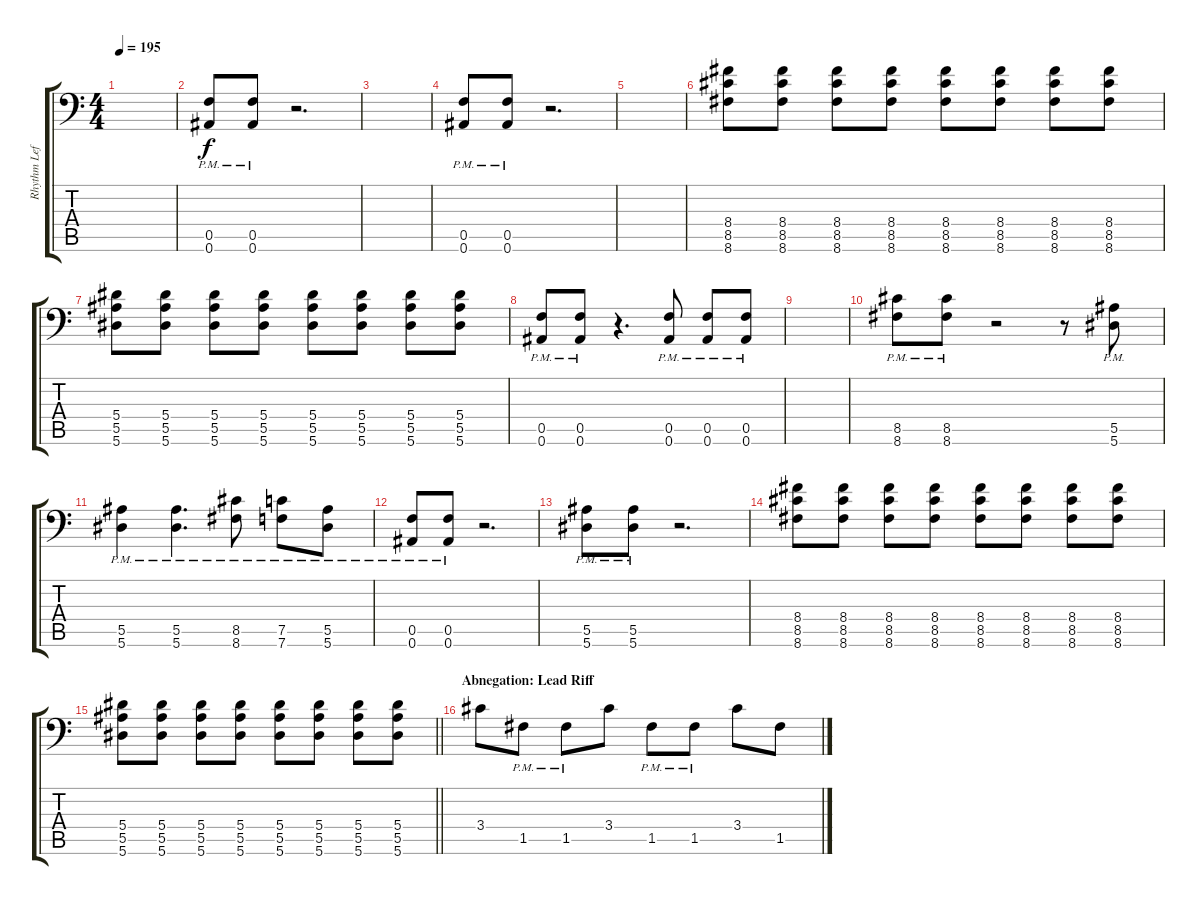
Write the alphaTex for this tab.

\track ("Rhythm Left" "Rhythm Lef") {instrument distortionguitar}
\staff {score tabs}
\tuning (C4 G3 Eb3 Bb2 F2 Bb1) {hide}
\ts (4 4)
\tempo 195
\clef f4
\ks c
|
(0.5{pm} 0.6{pm}).8 (0.5{pm} 0.6{pm}).8 r.2{d} |
|
(0.5{pm} 0.6{pm}).8 (0.5{pm} 0.6{pm}).8 r.2{d} |
|
(8.4 8.5 8.6).8 (8.4 8.5 8.6).8 (8.4 8.5 8.6).8 (8.4 8.5 8.6).8 (8.4 8.5 8.6).8 (8.4 8.5 8.6).8 (8.4 8.5 8.6).8 (8.4 8.5 8.6).8 |
(5.4 5.5 5.6).8 (5.4 5.5 5.6).8 (5.4 5.5 5.6).8 (5.4 5.5 5.6).8 (5.4 5.5 5.6).8 (5.4 5.5 5.6).8 (5.4 5.5 5.6).8 (5.4 5.5 5.6).8 |
(0.5{pm} 0.6{pm}).8 (0.5{pm} 0.6{pm}).8 r.4{d} (0.5{pm} 0.6{pm}).8 (0.5{pm} 0.6{pm}).8 (0.5{pm} 0.6{pm}).8 |
|
(8.5{pm} 8.6{pm}).8 (8.5{pm} 8.6{pm}).8 r.2 r.8 (5.5{pm} 5.6{pm}).8 |
(5.5{pm} 5.6{pm}).4 (5.5{pm} 5.6{pm}).4{d} (8.5{pm} 8.6{pm}).8 (7.5{pm} 7.6{pm}).8 (5.5{pm} 5.6{pm}).8 |
(0.5{pm} 0.6{pm}).8 (0.5{pm} 0.6{pm}).8 r.2{d} |
(5.5{pm} 5.6{pm}).8 (5.5{pm} 5.6{pm}).8 r.2{d} |
(8.4 8.5 8.6).8 (8.4 8.5 8.6).8 (8.4 8.5 8.6).8 (8.4 8.5 8.6).8 (8.4 8.5 8.6).8 (8.4 8.5 8.6).8 (8.4 8.5 8.6).8 (8.4 8.5 8.6).8 |
\barLineRight lightlight
(5.4 5.5 5.6).8 (5.4 5.5 5.6).8 (5.4 5.5 5.6).8 (5.4 5.5 5.6).8 (5.4 5.5 5.6).8 (5.4 5.5 5.6).8 (5.4 5.5 5.6).8 (5.4 5.5 5.6).8 |
\section ("" "Abnegation: Lead Riff")
3.4.8 1.5{pm}.8 1.5{pm}.8 3.4.8 1.5{pm}.8 1.5{pm}.8 3.4.8 1.5.8
